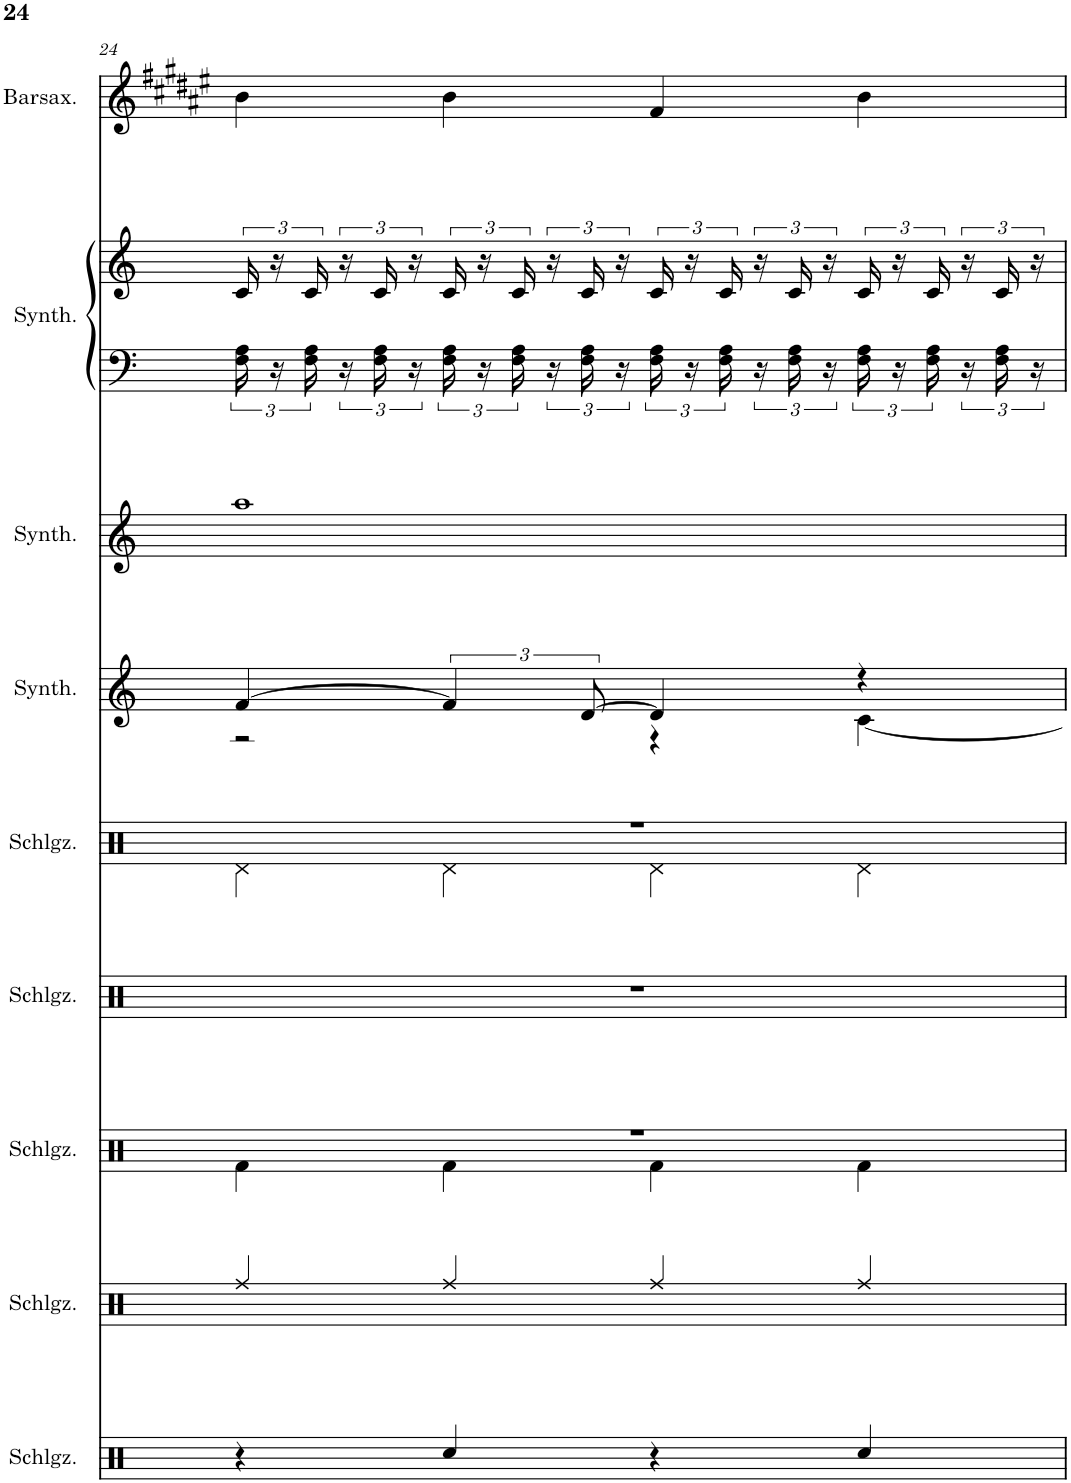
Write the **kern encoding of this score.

**kern	**kern	**kern	**kern	**kern	**kern	**kern	**kern	**kern	**kern
*part9	*part8	*part7	*part6	*part5	*part4	*part3	*part2	*part2	*part1
*staff10	*staff9	*staff8	*staff7	*staff6	*staff5	*staff4	*staff3	*staff2	*staff1
*I"4-teiliges Schlagzeug, 4-teiliges Schlagzeug, Percussion	*I"4-teiliges Schlagzeug, 4-teiliges Schlagzeug, Percussion	*I"4-teiliges Schlagzeug, 4-teiliges Schlagzeug, Percussion	*I"4-teiliges Schlagzeug, 4-teiliges Schlagzeug, Percussion	*I"4-teiliges Schlagzeug, 4-teiliges Schlagzeug, Percussion	*I"Brass Synthesizer, Brass Synthesizer, Melody	*I"Bass Synthesizer, Bass Synthesizer, Bells	*I"Brass Synthesizer	*	*I"Baritonsaxophon, Baritonsaxophon, Bass Guitar
*I'Schlgz.	*I'Schlgz.	*I'Schlgz.	*I'Schlgz.	*I'Schlgz.	*I'Synth.	*I'Synth.	*I'Synth.	*	*I'Barsax.
!!LO:PB:g=z
*clefX	*clefX	*clefX	*clefX	*clefX	*clefG2	*clefG2	*clefF4	*clefG2	*clefG2
*	*	*	*	*	*	*	*	*	*Trd12c21
*k[]	*k[]	*k[]	*k[]	*k[]	*k[]	*k[]	*k[]	*k[]	*k[f#c#g#d#a#e#]
*M4/4	*M4/4	*M4/4	*M4/4	*M4/4	*M4/4	*M4/4	*M4/4	*M4/4	*M4/4
=24	=24	=24	=24	=24	=24	=24	=24	=24	=24
*	*	*^	*	*^	*^	*	*	*	*
4r	4Rff/	1r	4Rf\	1r	1r	4Rd\	[4f/	2r	1aa	24F\ 24A\	24c/	4b\
.	.	.	.	.	.	.	.	.	.	24r	24r	.
.	.	.	.	.	.	.	.	.	.	24F\ 24A\	24c/	.
.	.	.	.	.	.	.	.	.	.	24r	24r	.
.	.	.	.	.	.	.	.	.	.	24F\ 24A\	24c/	.
.	.	.	.	.	.	.	.	.	.	24r	24r	.
4Rcc/	4Rff/	.	4Rf\	.	.	4Rd\	6f/]	.	.	24F\ 24A\	24c/	4b\
.	.	.	.	.	.	.	.	.	.	24r	24r	.
.	.	.	.	.	.	.	.	.	.	24F\ 24A\	24c/	.
.	.	.	.	.	.	.	.	.	.	24r	24r	.
.	.	.	.	.	.	.	[12d/	.	.	24F\ 24A\	24c/	.
.	.	.	.	.	.	.	.	.	.	24r	24r	.
4r	4Rff/	.	4Rf\	.	.	4Rd\	4d/]	4r	.	24F\ 24A\	24c/	4f#/
.	.	.	.	.	.	.	.	.	.	24r	24r	.
.	.	.	.	.	.	.	.	.	.	24F\ 24A\	24c/	.
.	.	.	.	.	.	.	.	.	.	24r	24r	.
.	.	.	.	.	.	.	.	.	.	24F\ 24A\	24c/	.
.	.	.	.	.	.	.	.	.	.	24r	24r	.
4Rcc/	4Rff/	.	4Rf\	.	.	4Rd\	4r	[4c\	.	24F\ 24A\	24c/	4b\
.	.	.	.	.	.	.	.	.	.	24r	24r	.
.	.	.	.	.	.	.	.	.	.	24F\ 24A\	24c/	.
.	.	.	.	.	.	.	.	.	.	24r	24r	.
.	.	.	.	.	.	.	.	.	.	24F\ 24A\	24c/	.
.	.	.	.	.	.	.	.	.	.	24r	24r	.
*	*	*	*	*	*v	*v	*	*	*	*	*	*
*	*	*v	*v	*	*	*v	*v	*	*	*	*
=	=	=	=	=	=	=	=	=	=
*-	*-	*-	*-	*-	*-	*-	*-	*-	*-
